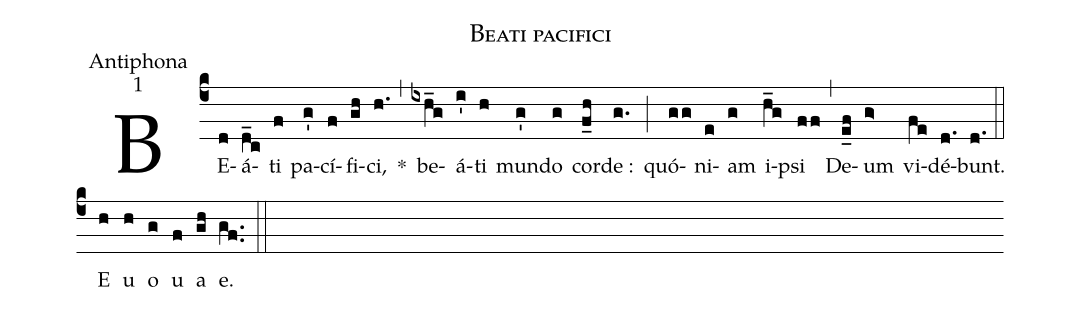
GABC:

name:Beati pacifici;
office-part:Antiphona;
mode:1;
%%
(c4) BE(d)á(d_c)ti(f) pa(g')cí(f)fi(gh)ci,(h.) *(,) be(ixh_g)á(i')ti(h) mun(g')do(g) cor(f_h)de :(g.) (;) quó(gg)ni(e)am(g) i(h_g)psi(ff) (,) De(e_f)um(g>) vi(fe)dé(d.)bunt.(d.) (::) <eu>E(h) u(h) o(g) u(f) a(gh) e.</eu>(gf..) (::)
